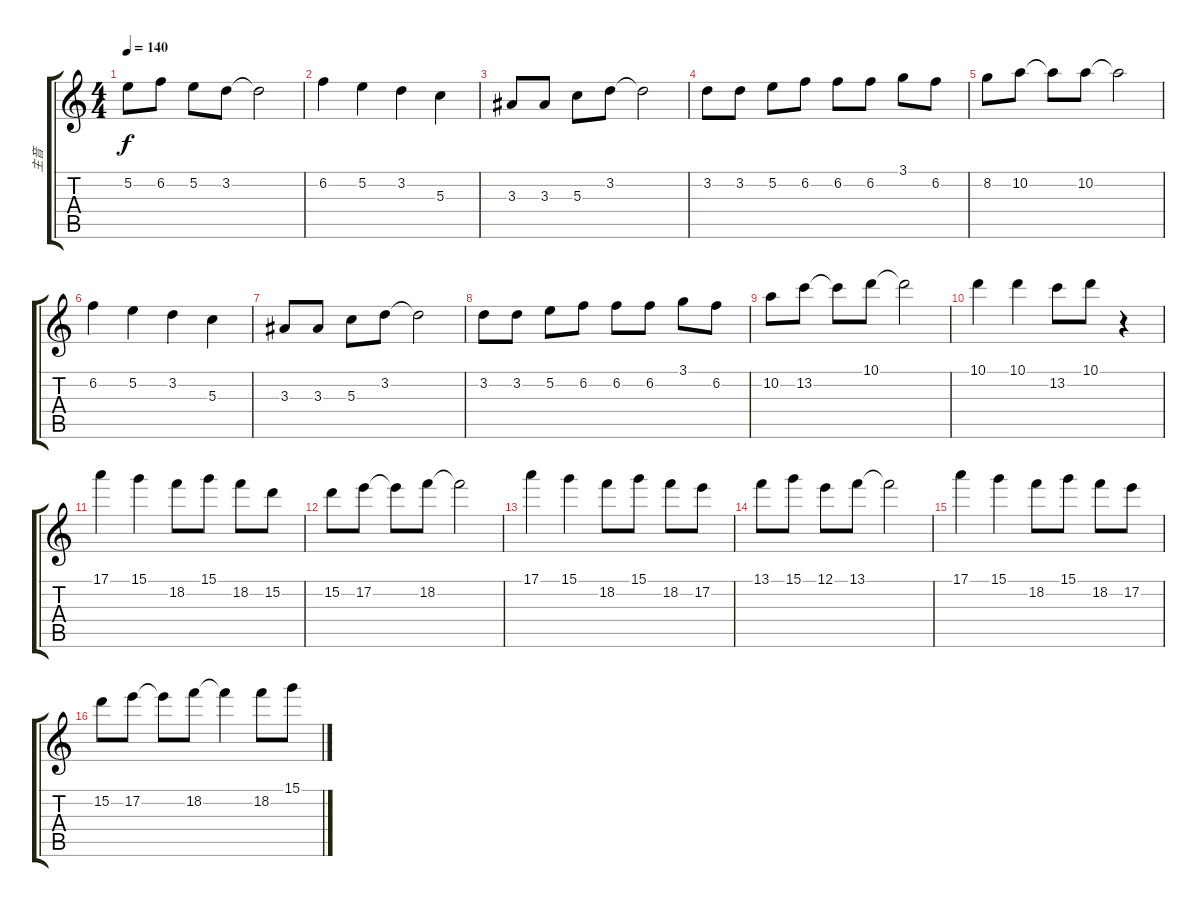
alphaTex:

\track ("主音" "主音") {instrument distortionguitar}
\staff {score tabs}
\tuning (E4 B3 G3 D3 A2 E2) {hide}
\ts (4 4)
\tempo 140
\clef g2
\ks c
5.2.8{dy f} 6.2.8 5.2.8 3.2.8 3.2{t}.2 |
6.2.4 5.2.4 3.2.4 5.3.4 |
3.3.8 3.3.8 5.3.8 3.2.8 3.2{t}.2 |
3.2.8 3.2.8 5.2.8 6.2.8 6.2.8 6.2.8 3.1.8 6.2.8 |
8.2.8 10.2.8 10.2{t}.8 10.2.8 10.2{t}.2 |
6.2.4 5.2.4 3.2.4 5.3.4 |
3.3.8 3.3.8 5.3.8 3.2.8 3.2{t}.2 |
3.2.8 3.2.8 5.2.8 6.2.8 6.2.8 6.2.8 3.1.8 6.2.8 |
10.2.8 13.2.8 13.2{t}.8 10.1.8 10.1{t}.2 |
10.1.4 10.1.4 13.2.8 10.1.8 r.4 |
17.1.4 15.1.4 18.2.8 15.1.8 18.2.8 15.2.8 |
15.2.8 17.2.8 17.2{t}.8 18.2.8 18.2{t}.2 |
17.1.4 15.1.4 18.2.8 15.1.8 18.2.8 17.2.8 |
13.1.8 15.1.8 12.1.8 13.1.8 13.1{t}.2 |
17.1.4 15.1.4 18.2.8 15.1.8 18.2.8 17.2.8 |
15.2.8 17.2.8 17.2{t}.8 18.2.8 18.2{t}.4 18.2.8 15.1.8
